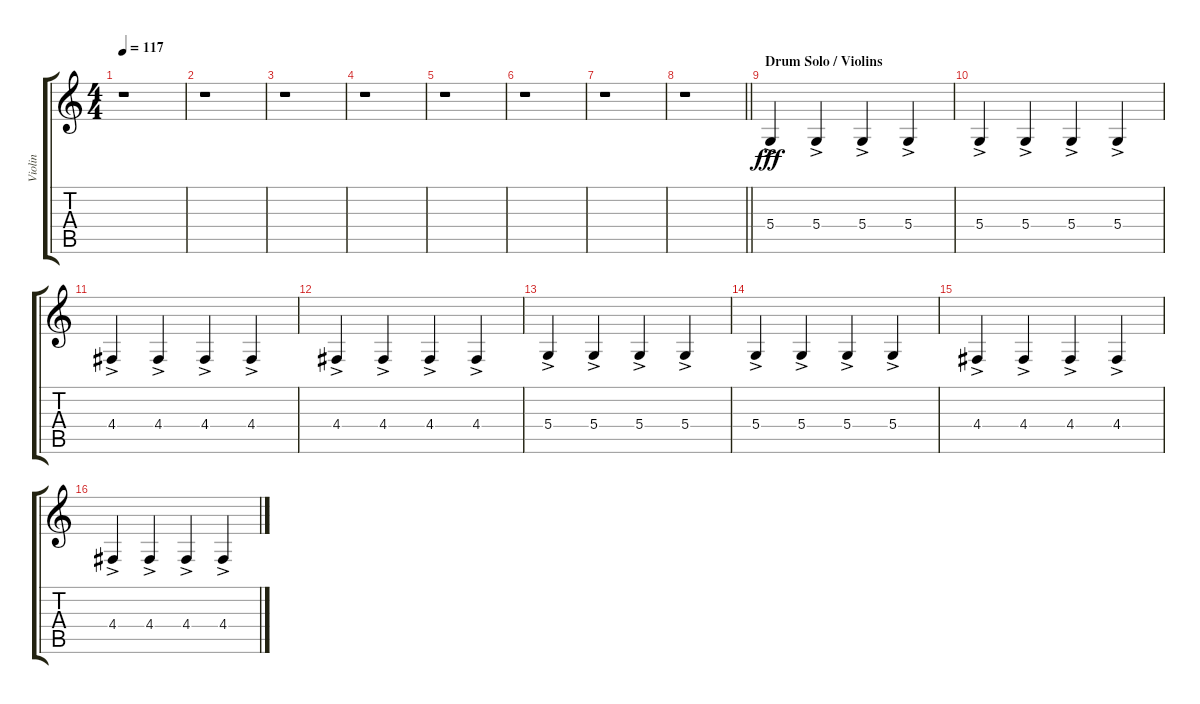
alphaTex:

\track ("Violin" "Violin") {instrument pizzicatostrings}
\staff {score tabs}
\tuning (E4 B3 G3 D3 A2 E2) {hide}
\ts (4 4)
\tempo 117
\clef g2
\ks c
r.1{dy fff} |
r.1 |
r.1 |
r.1 |
r.1 |
r.1 |
r.1 |
\barLineRight lightlight
r.1 |
\section ("" "Drum Solo / Violins")
5.4{ac}.4 5.4{ac}.4 5.4{ac}.4 5.4{ac}.4 |
5.4{ac}.4 5.4{ac}.4 5.4{ac}.4 5.4{ac}.4 |
4.4{ac}.4 4.4{ac}.4 4.4{ac}.4 4.4{ac}.4 |
4.4{ac}.4 4.4{ac}.4 4.4{ac}.4 4.4{ac}.4 |
5.4{ac}.4 5.4{ac}.4 5.4{ac}.4 5.4{ac}.4 |
5.4{ac}.4 5.4{ac}.4 5.4{ac}.4 5.4{ac}.4 |
4.4{ac}.4 4.4{ac}.4 4.4{ac}.4 4.4{ac}.4 |
4.4{ac}.4 4.4{ac}.4 4.4{ac}.4 4.4{ac}.4
